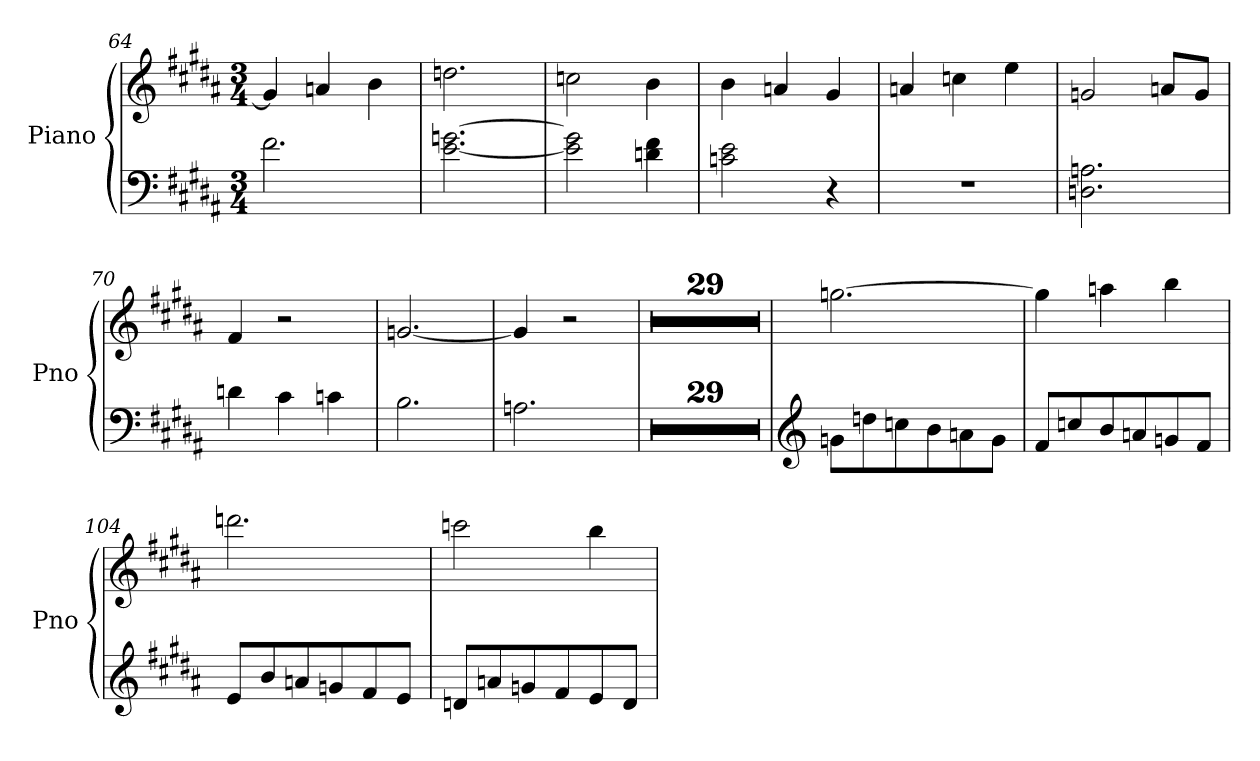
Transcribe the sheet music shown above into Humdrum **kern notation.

**kern	**kern
*part1	*part1
*staff2	*staff1
*I"Piano	*
*I'Pno	*
*clefF4	*clefG2
*k[f#c#g#d#a#]	*k[f#c#g#d#a#]
*M3/4	*M3/4
=64	=64
2.f#\	4g/]
.	4an/
.	4b\
=65	=65
[2.e\ [2.gn\	2.ddn\
=66	=66
2e\] 2g\]	2ccn\
4dn\ 4f#\	4b\
=67	=67
2cn\ 2e\	4b\
.	4an/
4r	4g#/
=68	=68
2.r	4an/
.	4ccn\
.	4ee\
=69	=69
2.Dn\ 2.An\	2gn/
.	8an/L
.	8g/J
=70	=70
4dn\	4f#/
4c#\	2r
4cn\	.
=71	=71
2.B\	[2.gn/
=72	=72
2.An\	4g/]
.	2r
=73	=73
2.r	2.r
=74	=74
2.r	2.r
=75	=75
2.r	2.r
=76	=76
2.r	2.r
!!LO:LB:g=z
=77	=77
2.r	2.r
=78	=78
2.r	2.r
=79	=79
2.r	2.r
=80	=80
2.r	2.r
=81	=81
2.r	2.r
=82	=82
2.r	2.r
=83	=83
2.r	2.r
=84	=84
2.r	2.r
=85	=85
2.r	2.r
=86	=86
2.r	2.r
=87	=87
2.r	2.r
=88	=88
2.r	2.r
=89	=89
2.r	2.r
=90	=90
2.r	2.r
=91	=91
2.r	2.r
=92	=92
2.r	2.r
=93	=93
2.r	2.r
=94	=94
2.r	2.r
=95	=95
2.r	2.r
=96	=96
2.r	2.r
=97	=97
2.r	2.r
!!LO:LB:g=z
=98	=98
2.r	2.r
=99	=99
2.r	2.r
=100	=100
2.r	2.r
=101	=101
2.r	2.r
=102	=102
*clefG2	*
8gn\L	[2.ggn\
8ddn\	.
8ccn\	.
8b\	.
8an\	.
8g\J	.
=103	=103
8f#/L	4gg\]
8ccn/	.
8b/	4aan\
8an/	.
8gn/	4bb\
8f#/J	.
=104	=104
8e/L	2.dddn\
8b/	.
8an/	.
8gn/	.
8f#/	.
8e/J	.
=105	=105
8dn/L	2cccn\
8an/	.
8gn/	.
8f#/	.
8e/	4bb\
8d/J	.
=	=
*-	*-
